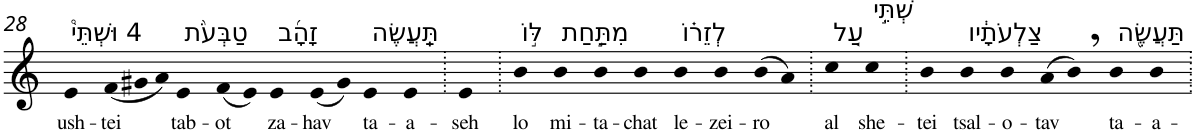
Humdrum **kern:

**kern	**text
*part1	*part1
*staff1	*staff1
*I"Piano	*
*I'Pno	*
!!LO:PB:g=z
*clefG2	*
*k[]	*
=28	=28
!LO:TX:a:t=4 וּשְׁתֵּי֩	!
!	!LO:LY:b
4e	ush-
*Xtuplet	*
!	!LO:LY:b
(12f	-tei
12g#X	.
12a)	.
!LO:TX:a:t=טַבְּעֹ֨ת	!
!	!LO:LY:b
4e	tab-
!	!LO:LY:b
(8f	-ot
8e)	.
!LO:TX:a:t=זָהָ֜ב	!
!	!LO:LY:b
4e	za-
!	!LO:LY:b
(8e	-hav
8g#)	.
!LO:TX:a:t=תַּֽעֲשֶׂה	!
!	!LO:LY:b
4e	ta-
!	!LO:LY:b
4e	-a-
=29.	=29.
!	!LO:LY:b
4e	-seh
=30.	=30.
!LO:TX:a:t=לּ֣וֹ	!
!	!LO:LY:b
4b	lo
!LO:TX:a:t=מִתַּ֣חַת	!
!	!LO:LY:b
4b	mi-
!	!LO:LY:b
4b	-ta-
!	!LO:LY:b
4b	-chat
!LO:TX:a:t=לְזֵר֗וֹ	!
!	!LO:LY:b
4b	le-
!	!LO:LY:b
4b	-zei-
!	!LO:LY:b
(8b	-ro
8a)	.
=31.	=31.
!LO:TX:a:t=עַ֚ל	!
!	!LO:LY:b
4cc	al
!LO:TX:a:t=שְׁתֵּ֣י	!
!	!LO:LY:b
4cc	she-
=32.	=32.
!	!LO:LY:b
4b	-tei
!LO:TX:a:t=צַלְעֹתָ֔יו	!
!	!LO:LY:b
4b	tsal-
!	!LO:LY:b
4b	-o-
!	!LO:LY:b
(8a	-tav
8b,)	.
!LO:TX:a:t=תַּעֲשֶׂ֖ה	!
!	!LO:LY:b
4b	ta-
!	!LO:LY:b
4b	-a-
=.	=.
*-	*-
